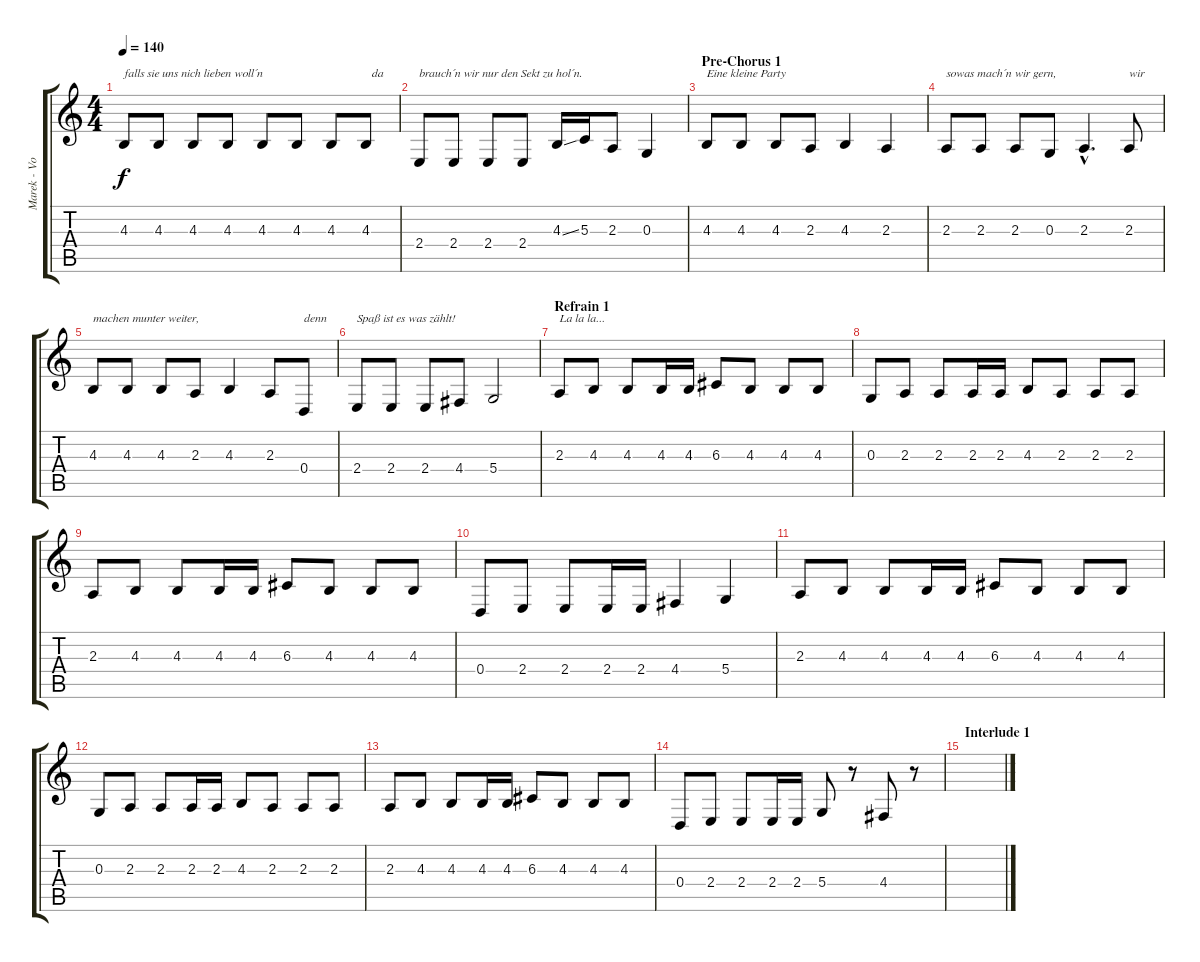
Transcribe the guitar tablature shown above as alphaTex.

\track ("Marek - Vocals 2" "Marek - Vo") {instrument synthvoice}
\staff {score tabs}
\tuning (E4 B3 G3 D3 A2 E2) {hide}
\ts (4 4)
\tempo 140
\clef g2
\ks c
4.3.8{txt "falls sie uns nich lieben woll´n" dy f} 4.3.8 4.3.8 4.3.8 4.3.8 4.3.8 4.3.8 4.3.8{txt "  da"} |
2.4.8{txt "brauch´n wir nur den Sekt zu hol´n."} 2.4.8 2.4.8 2.4.8 4.3{ss}.16 5.3.16 2.3.8 0.3.4 |
\section ("" "Pre-Chorus 1")
4.3.8{txt "Eine kleine Party"} 4.3.8 4.3.8 2.3.8 4.3.4 2.3.4 |
2.3.8{txt "sowas mach´n wir gern,"} 2.3.8 2.3.8 0.3.8 2.3{hac}.4{d} 2.3.8{txt "wir"} |
4.3.8{txt "machen munter weiter,"} 4.3.8 4.3.8 2.3.8 4.3.4 2.3.8 0.4.8{txt "denn"} |
2.4.8{txt "Spaß ist es was zählt!"} 2.4.8 2.4.8 4.4.8 5.4.2 |
\section ("" "Refrain 1")
2.3.8{txt "La la la..."} 4.3.8 4.3.8 4.3.16 4.3.16 6.3.8 4.3.8 4.3.8 4.3.8 |
0.3.8 2.3.8 2.3.8 2.3.16 2.3.16 4.3.8 2.3.8 2.3.8 2.3.8 |
2.3.8 4.3.8 4.3.8 4.3.16 4.3.16 6.3.8 4.3.8 4.3.8 4.3.8 |
0.4.8 2.4.8 2.4.8 2.4.16 2.4.16 4.4.4 5.4.4 |
2.3.8 4.3.8 4.3.8 4.3.16 4.3.16 6.3.8 4.3.8 4.3.8 4.3.8 |
0.3.8 2.3.8 2.3.8 2.3.16 2.3.16 4.3.8 2.3.8 2.3.8 2.3.8 |
2.3.8 4.3.8 4.3.8 4.3.16 4.3.16 6.3.8 4.3.8 4.3.8 4.3.8 |
0.4.8 2.4.8 2.4.8 2.4.16 2.4.16 5.4.8 r.8 4.4.8 r.8 |
\section ("" "Interlude 1")
